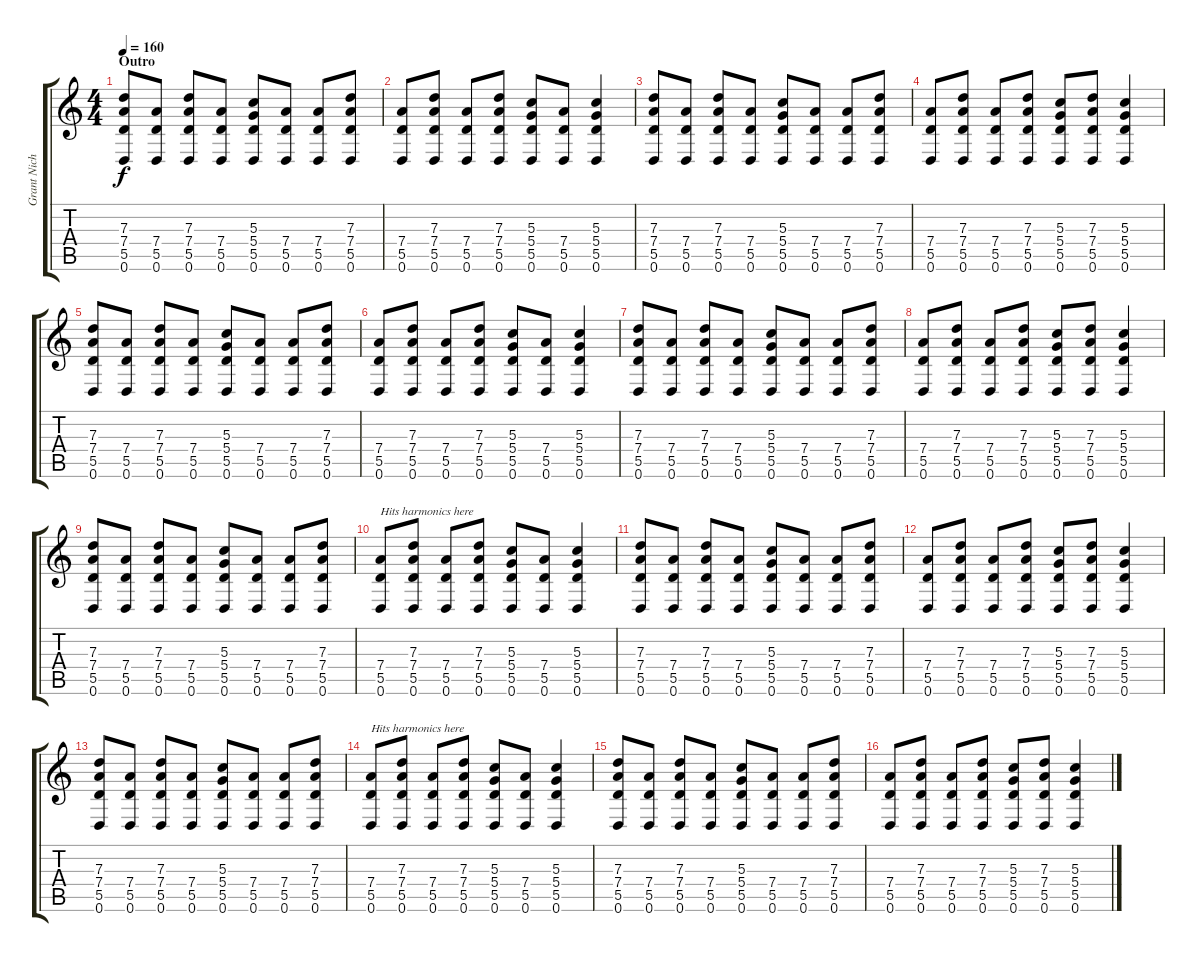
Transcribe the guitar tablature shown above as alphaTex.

\track ("Grant Nicholas (Guitar)" "Grant Nich") {instrument distortionguitar}
\staff {score tabs}
\tuning (E4 B3 G3 D3 A2 D2) {hide}
\ts (4 4)
\section ("" "Outro")
\tempo 160
\clef g2
\ks c
(7.3 7.4 5.5 0.6).8{dy f} (7.4 5.5 0.6).8 (7.3 7.4 5.5 0.6).8 (7.4 5.5 0.6).8 (5.3 5.4 5.5 0.6).8 (7.4 5.5 0.6).8 (7.4 5.5 0.6).8 (7.3 7.4 5.5 0.6).8 |
(7.4 5.5 0.6).8 (7.3 7.4 5.5 0.6).8 (7.4 5.5 0.6).8 (7.3 7.4 5.5 0.6).8 (5.3 5.4 5.5 0.6).8 (7.4 5.5 0.6).8 (5.3 5.4 5.5 0.6).4 |
(7.3 7.4 5.5 0.6).8 (7.4 5.5 0.6).8 (7.3 7.4 5.5 0.6).8 (7.4 5.5 0.6).8 (5.3 5.4 5.5 0.6).8 (7.4 5.5 0.6).8 (7.4 5.5 0.6).8 (7.3 7.4 5.5 0.6).8 |
(7.4 5.5 0.6).8 (7.3 7.4 5.5 0.6).8 (7.4 5.5 0.6).8 (7.3 7.4 5.5 0.6).8 (5.3 5.4 5.5 0.6).8 (7.3 7.4 5.5 0.6).8 (5.3 5.4 5.5 0.6).4 |
(7.3 7.4 5.5 0.6).8 (7.4 5.5 0.6).8 (7.3 7.4 5.5 0.6).8 (7.4 5.5 0.6).8 (5.3 5.4 5.5 0.6).8 (7.4 5.5 0.6).8 (7.4 5.5 0.6).8 (7.3 7.4 5.5 0.6).8 |
(7.4 5.5 0.6).8 (7.3 7.4 5.5 0.6).8 (7.4 5.5 0.6).8 (7.3 7.4 5.5 0.6).8 (5.3 5.4 5.5 0.6).8 (7.4 5.5 0.6).8 (5.3 5.4 5.5 0.6).4 |
(7.3 7.4 5.5 0.6).8 (7.4 5.5 0.6).8 (7.3 7.4 5.5 0.6).8 (7.4 5.5 0.6).8 (5.3 5.4 5.5 0.6).8 (7.4 5.5 0.6).8 (7.4 5.5 0.6).8 (7.3 7.4 5.5 0.6).8 |
(7.4 5.5 0.6).8 (7.3 7.4 5.5 0.6).8 (7.4 5.5 0.6).8 (7.3 7.4 5.5 0.6).8 (5.3 5.4 5.5 0.6).8 (7.3 7.4 5.5 0.6).8 (5.3 5.4 5.5 0.6).4 |
(7.3 7.4 5.5 0.6).8 (7.4 5.5 0.6).8 (7.3 7.4 5.5 0.6).8 (7.4 5.5 0.6).8 (5.3 5.4 5.5 0.6).8 (7.4 5.5 0.6).8 (7.4 5.5 0.6).8 (7.3 7.4 5.5 0.6).8 |
(7.4 5.5 0.6).8{txt "Hits harmonics here"} (7.3 7.4 5.5 0.6).8 (7.4 5.5 0.6).8 (7.3 7.4 5.5 0.6).8 (5.3 5.4 5.5 0.6).8 (7.4 5.5 0.6).8 (5.3 5.4 5.5 0.6).4 |
(7.3 7.4 5.5 0.6).8 (7.4 5.5 0.6).8 (7.3 7.4 5.5 0.6).8 (7.4 5.5 0.6).8 (5.3 5.4 5.5 0.6).8 (7.4 5.5 0.6).8 (7.4 5.5 0.6).8 (7.3 7.4 5.5 0.6).8 |
(7.4 5.5 0.6).8 (7.3 7.4 5.5 0.6).8 (7.4 5.5 0.6).8 (7.3 7.4 5.5 0.6).8 (5.3 5.4 5.5 0.6).8 (7.3 7.4 5.5 0.6).8 (5.3 5.4 5.5 0.6).4 |
(7.3 7.4 5.5 0.6).8 (7.4 5.5 0.6).8 (7.3 7.4 5.5 0.6).8 (7.4 5.5 0.6).8 (5.3 5.4 5.5 0.6).8 (7.4 5.5 0.6).8 (7.4 5.5 0.6).8 (7.3 7.4 5.5 0.6).8 |
(7.4 5.5 0.6).8{txt "Hits harmonics here"} (7.3 7.4 5.5 0.6).8 (7.4 5.5 0.6).8 (7.3 7.4 5.5 0.6).8 (5.3 5.4 5.5 0.6).8 (7.4 5.5 0.6).8 (5.3 5.4 5.5 0.6).4 |
(7.3 7.4 5.5 0.6).8 (7.4 5.5 0.6).8 (7.3 7.4 5.5 0.6).8 (7.4 5.5 0.6).8 (5.3 5.4 5.5 0.6).8 (7.4 5.5 0.6).8 (7.4 5.5 0.6).8 (7.3 7.4 5.5 0.6).8 |
(7.4 5.5 0.6).8 (7.3 7.4 5.5 0.6).8 (7.4 5.5 0.6).8 (7.3 7.4 5.5 0.6).8 (5.3 5.4 5.5 0.6).8 (7.3 7.4 5.5 0.6).8 (5.3 5.4 5.5 0.6).4
